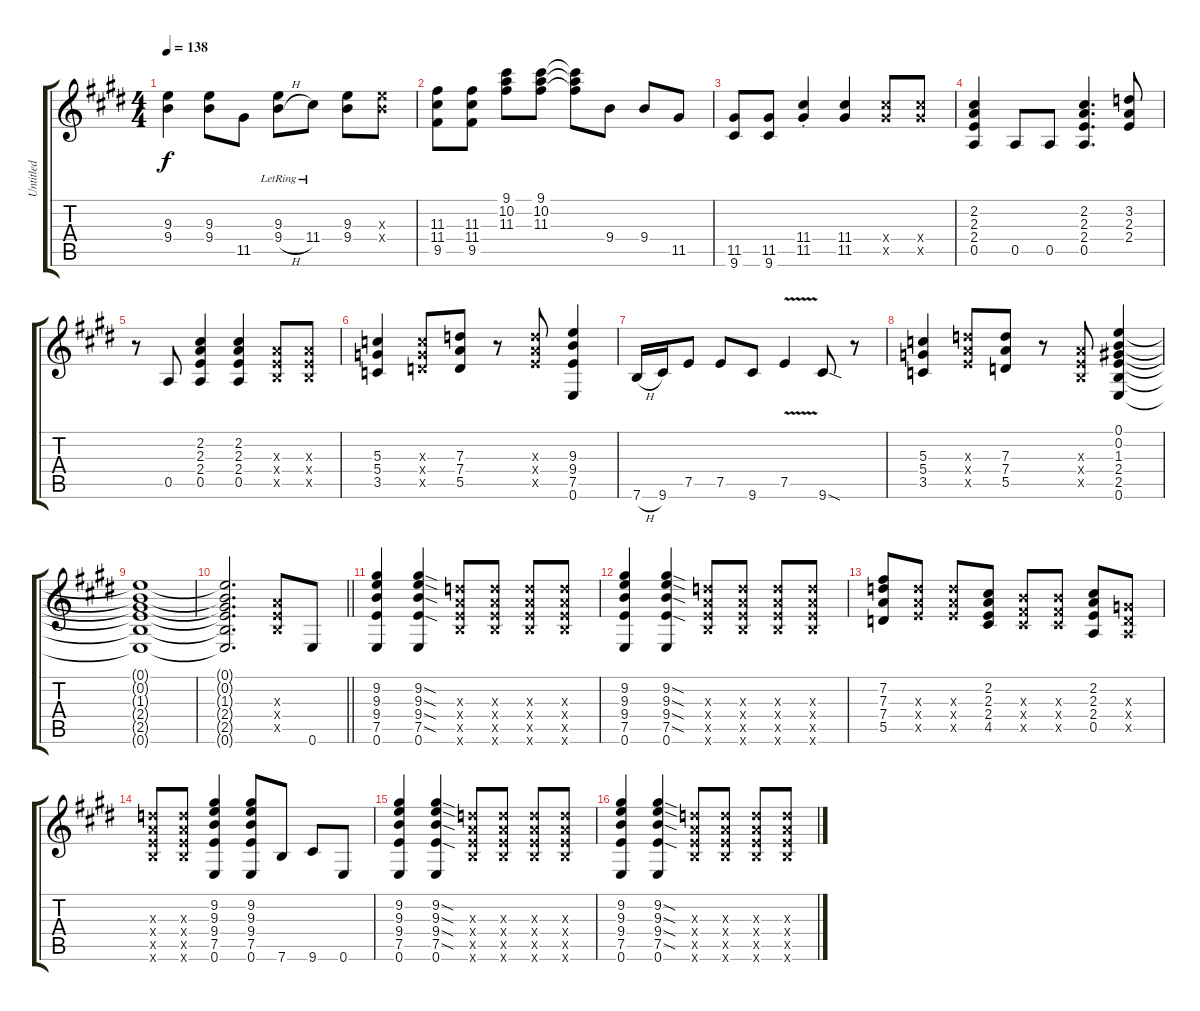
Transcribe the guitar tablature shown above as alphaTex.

\track ("Untitled" "Untitled") {instrument overdrivenguitar}
\staff {score tabs}
\tuning (E4 B3 G3 D3 A2 E2) {hide}
\ts (4 4)
\tempo 138
\clef g2
\ks c#minor
(9.3 9.4).4{dy f} (9.3 9.4).8 11.5.8 (9.3{lr} 9.4{h lr}).8 11.4{lr}.8 (9.3 9.4).8 (9.3{x} 9.4{x}).8 |
\ks e
(11.3 11.4 9.5).8 (11.3 11.4 9.5).8 (9.1 10.2 11.3).8 (9.1 10.2 11.3).8 (9.1{t} 10.2{t} 11.3{t}).8 9.4.8 9.4.8 11.5.8 |
\ks c#minor
(11.5 9.6).8 (11.5 9.6).8 (11.4{st} 11.5{st}).4 (11.4 11.5).4 (11.4{x} 11.5{x}).8 (11.4{x} 11.5{x}).8 |
(2.2 2.3 2.4 0.5).4 0.5.8 0.5.8 (2.2 2.3 2.4 0.5).4{d} (3.2 2.3 2.4).8 |
\ks e
r.8 0.5.8 (2.2 2.3 2.4 0.5).4 (2.2 2.3 2.4 0.5).4 (2.3{x} 2.4{x} 2.5{x}).8 (2.3{x} 2.4{x} 2.5{x}).8 |
\ks c#minor
(5.3 5.4 3.5).4 (5.3{x} 5.4{x} 5.5{x}).8 (7.3 7.4 5.5).8 r.8 (7.3{x} 7.4{x} 7.5{x}).8 (9.3 9.4 7.5 0.6).4 |
7.6{h}.16 9.6.16 7.5.8 7.5.8 9.6.8 7.5{v}.4 9.6{sod}.8 r.8 |
\ks e
(5.3 5.4 3.5).4 (7.3{x} 7.4{x} 7.5{x}).8 (7.3 7.4 5.5).8 r.8 (2.3{x} 2.4{x} 2.5{x}).8 (0.1 0.2 1.3 2.4 2.5 0.6).4 |
\ks c#minor
(0.1{t} 0.2{t} 1.3{t} 2.4{t} 2.5{t} 0.6{t}).1 |
\barLineRight lightlight
(0.1{t} 0.2{t} 1.3{t} 2.4{t} 2.5{t} 0.6{t}).2{d} (2.3{x} 2.4{x} 2.5{x}).8 0.6.8 |
\ks e
(9.2 9.3 9.4 7.5 0.6).4 (9.2{sod} 9.3{sod} 9.4{sod} 7.5{sod} 0.6).4 (7.3{x} 7.4{x} 7.5{x} 7.6{x}).8 (7.3{x} 7.4{x} 7.5{x} 7.6{x}).8 (7.3{x} 7.4{x} 7.5{x} 7.6{x}).8 (7.3{x} 7.4{x} 7.5{x} 7.6{x}).8 |
\ks c#minor
(9.2 9.3 9.4 7.5 0.6).4 (9.2{sod} 9.3{sod} 9.4{sod} 7.5{sod} 0.6).4 (7.3{x} 7.4{x} 7.5{x} 7.6{x}).8 (7.3{x} 7.4{x} 7.5{x} 7.6{x}).8 (7.3{x} 7.4{x} 7.5{x} 7.6{x}).8 (7.3{x} 7.4{x} 7.5{x} 7.6{x}).8 |
(7.2 7.3 7.4 5.5).8 (7.3{x} 7.4{x} 7.5{x}).8 (7.3{x} 7.4{x} 7.5{x}).8 (2.2 2.3 2.4 4.5).8 (4.3{x} 4.4{x} 4.5{x}).8 (4.3{x} 4.4{x} 4.5{x}).8 (2.2 2.3 2.4 0.5).8 (0.3{x} 0.4{x} 0.5{x}).8 |
(7.3{x} 7.4{x} 7.5{x} 7.6{x}).8 (7.3{x} 7.4{x} 7.5{x} 7.6{x}).8 (9.2 9.3 9.4 7.5 0.6).4 (9.2 9.3 9.4 7.5 0.6).8 7.6.8 9.6.8 0.6.8 |
\ks e
(9.2 9.3 9.4 7.5 0.6).4 (9.2{sod} 9.3{sod} 9.4{sod} 7.5{sod} 0.6).4 (7.3{x} 7.4{x} 7.5{x} 7.6{x}).8 (7.3{x} 7.4{x} 7.5{x} 7.6{x}).8 (7.3{x} 7.4{x} 7.5{x} 7.6{x}).8 (7.3{x} 7.4{x} 7.5{x} 7.6{x}).8 |
\ks c#minor
(9.2 9.3 9.4 7.5 0.6).4 (9.2{sod} 9.3{sod} 9.4{sod} 7.5{sod} 0.6).4 (7.3{x} 7.4{x} 7.5{x} 7.6{x}).8 (7.3{x} 7.4{x} 7.5{x} 7.6{x}).8 (7.3{x} 7.4{x} 7.5{x} 7.6{x}).8 (7.3{x} 7.4{x} 7.5{x} 7.6{x}).8
